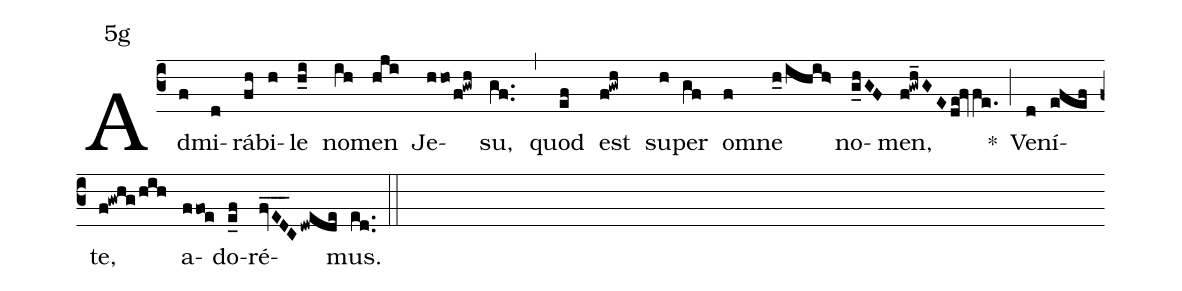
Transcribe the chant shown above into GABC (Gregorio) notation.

mode:5g;
%%
(c3) Ad(f)mi(d)rá(fh)bi(h)le(h_i) no(ih)men(hji) Je(hho/f!gwh)su,(gf..) (,) quod(ef) est(f!gwh) su(h)per(gf) om(f)ne(h_0/ihih>) no(g_hGF)men,(f!gwh_GE/de!fv/fe.) <sp>*</sp>(;)   Ve(d)ní(efef)te,(f!gwhg/hih) a(ffoe)do(e_f)ré(fvED___C/dwede)mus.(ed..) (::)
